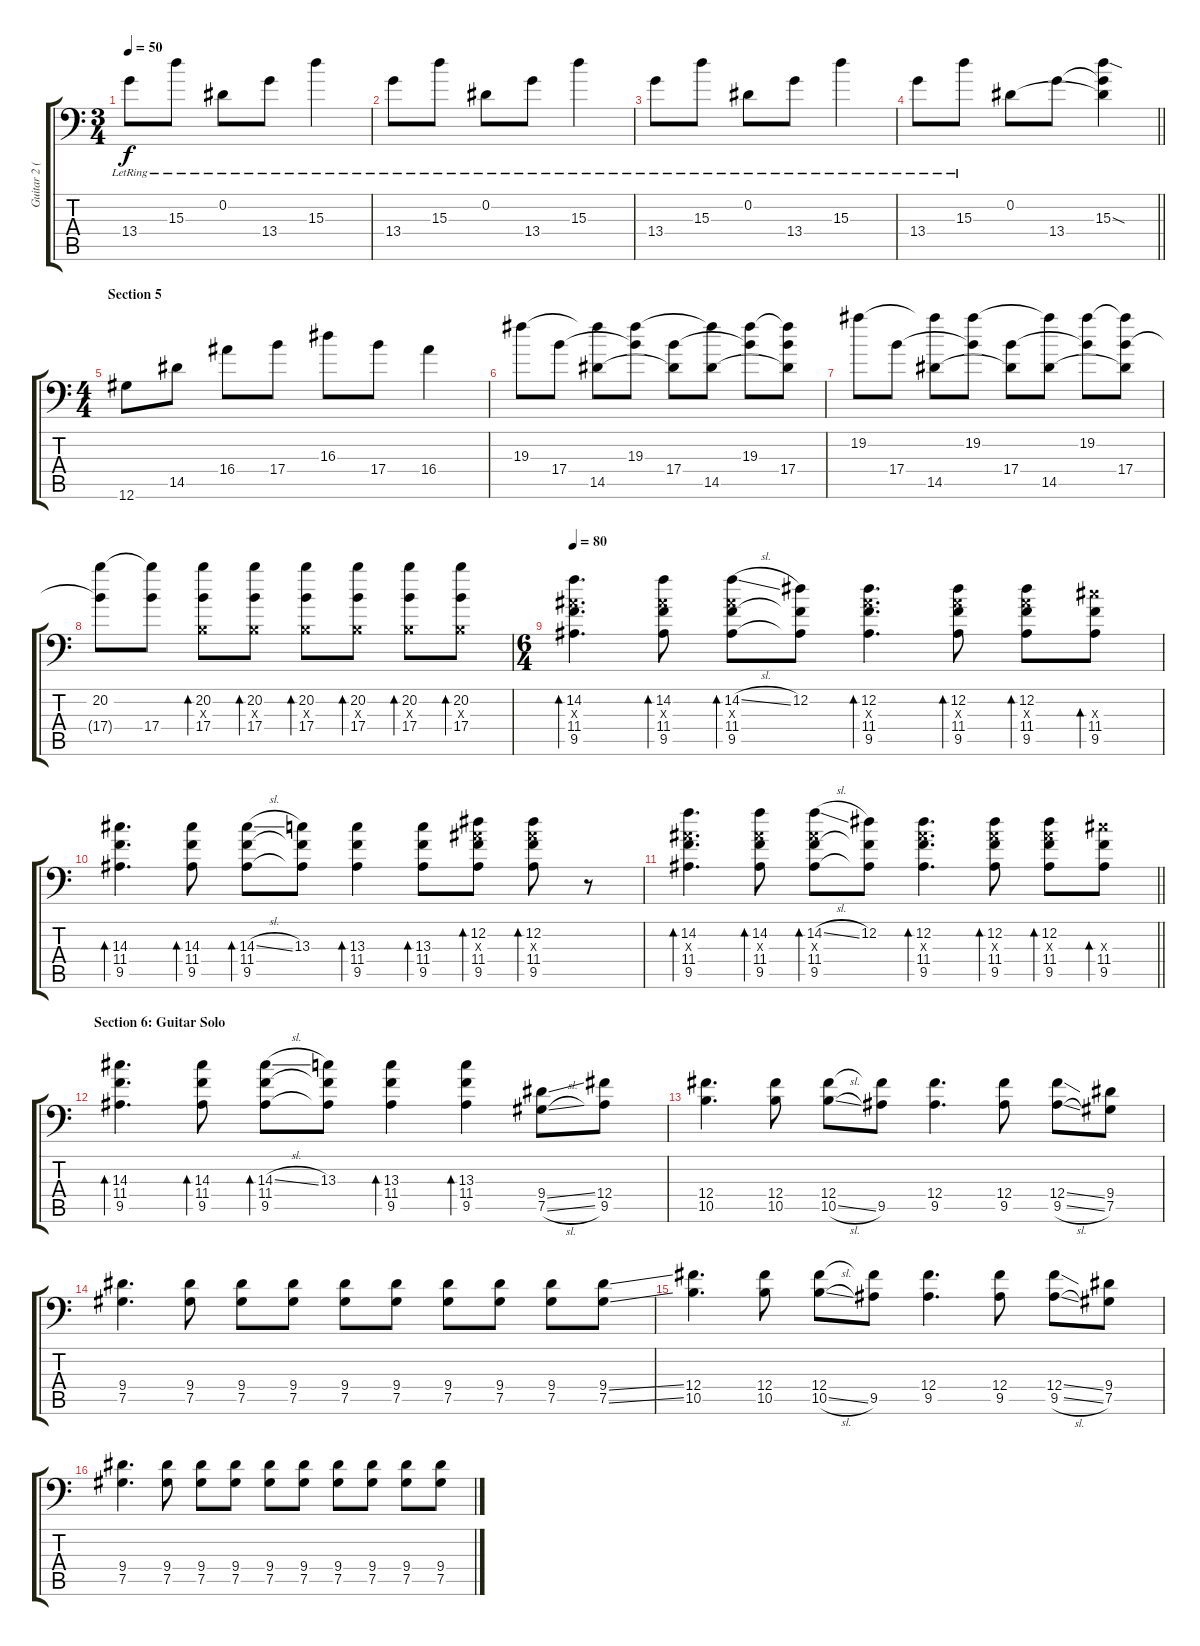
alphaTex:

\track ("Guitar 2 (Distortion)" "Guitar 2 (") {instrument distortionguitar}
\staff {score tabs}
\tuning (Ab3 Eb3 B2 Gb2 Db2 Ab1) {hide}
\ts (3 4)
\tempo 50
\clef f4
\ks c
13.4{lr}.8{dy f} 15.3{lr}.8 0.2{lr}.8 13.4{lr}.8 15.3{lr}.4 |
13.4{lr}.8 15.3{lr}.8 0.2{lr}.8 13.4{lr}.8 15.3{lr}.4 |
13.4{lr}.8 15.3{lr}.8 0.2{lr}.8 13.4{lr}.8 15.3{lr}.4 |
\barLineRight lightlight
13.4{lr}.8 15.3{lr}.8 0.2.8 13.4.8 (0.2{t} 15.3{sod} 13.4{t}).4 |
\ts (4 4)
\section ("" "Section 5")
12.6.8 14.5.8 16.4.8 17.4.8 16.3.8 17.4.8 16.4.4 |
19.3.8 17.4.8 (19.3{t} 14.5).8 (19.3 17.4{t}).8 (17.4 14.5{t}).8 (19.3{t} 14.5).8 (19.3 17.4{t}).8 (19.3{t} 17.4 14.5{t}).8 |
19.2.8 17.4.8 (19.2{t} 14.5).8 (19.2 17.4{t}).8 (17.4 14.5{t}).8 (19.2{t} 14.5).8 (19.2 17.4{t}).8 (19.2{t} 17.4 14.5{t}).8 |
(20.2 17.4{t}).8 (20.2{t} 17.4).8 (20.2 0.3{x} 17.4).8{bd 30} (20.2 0.3{x} 17.4).8{bd 30} (20.2 0.3{x} 17.4).8{bd 30} (20.2 0.3{x} 17.4).8{bd 30} (20.2 0.3{x} 17.4).8{bd 30} (20.2 0.3{x} 17.4).8{bd 30} |
\ts (6 4)
\tempo 80
(14.2 11.3{x} 11.4 9.5).4{d bd 30 volume 12} (14.2 11.3{x} 11.4 9.5).8{bd 30} (14.2{sl} 11.3{x} 11.4 9.5).8{bd 30} (12.2 11.4{t} 9.5{t}).8 (12.2 11.3{x} 11.4 9.5).4{d bd 30} (12.2 11.3{x} 11.4 9.5).8{bd 30} (12.2 11.3{x} 11.4 9.5).8{bd 30} (14.3{x} 11.4 9.5).8{bd 30} |
(14.3 11.4 9.5).4{d bd 30} (14.3 11.4 9.5).8{bd 30} (14.3{sl} 11.4 9.5).8{bd 30} (13.3 11.4{t} 9.5{t}).8 (13.3 11.4 9.5).4{bd 30} (13.3 11.4 9.5).8{bd 30} (12.2 11.3{x} 11.4 9.5).8{bd 30} (12.2 11.3{x} 11.4 9.5).8{bd 30} r.8 |
\barLineRight lightlight
(14.2 11.3{x} 11.4 9.5).4{d bd 30} (14.2 11.3{x} 11.4 9.5).8{bd 30} (14.2{sl} 11.3{x} 11.4 9.5).8{bd 30} (12.2 11.4{t} 9.5{t}).8 (12.2 11.3{x} 11.4 9.5).4{d bd 30} (12.2 11.3{x} 11.4 9.5).8{bd 30} (12.2 11.3{x} 11.4 9.5).8{bd 30} (14.3{x} 11.4 9.5).8{bd 30} |
\section ("" "Section 6: Guitar Solo")
(14.3 11.4 9.5).4{d bd 30} (14.3 11.4 9.5).8{bd 30} (14.3{sl} 11.4 9.5).8{bd 30} (13.3 11.4{t} 9.5{t}).8 (13.3 11.4 9.5).4{bd 30} (13.3 11.4 9.5).4{bd 30} (9.4{ss} 7.5{sl}).8 (12.4 9.5).8 |
(12.4 10.5).4{d volume 14} (12.4 10.5).8 (12.4 10.5{sl}).8 (12.4{t} 9.5).8 (12.4 9.5).4{d} (12.4 9.5).8 (12.4{ss} 9.5{sl}).8 (9.4 7.5).8 |
(9.4 7.5).4{d} (9.4 7.5).8 (9.4 7.5).8 (9.4 7.5).8 (9.4 7.5).8 (9.4 7.5).8 (9.4 7.5).8 (9.4 7.5).8 (9.4 7.5).8 (9.4{ss} 7.5{ss}).8 |
(12.4 10.5).4{d} (12.4 10.5).8 (12.4 10.5{sl}).8 (12.4{t} 9.5).8 (12.4 9.5).4{d} (12.4 9.5).8 (12.4{ss} 9.5{sl}).8 (9.4 7.5).8 |
(9.4 7.5).4{d} (9.4 7.5).8 (9.4 7.5).8 (9.4 7.5).8 (9.4 7.5).8 (9.4 7.5).8 (9.4 7.5).8 (9.4 7.5).8 (9.4 7.5).8 (9.4 7.5).8
